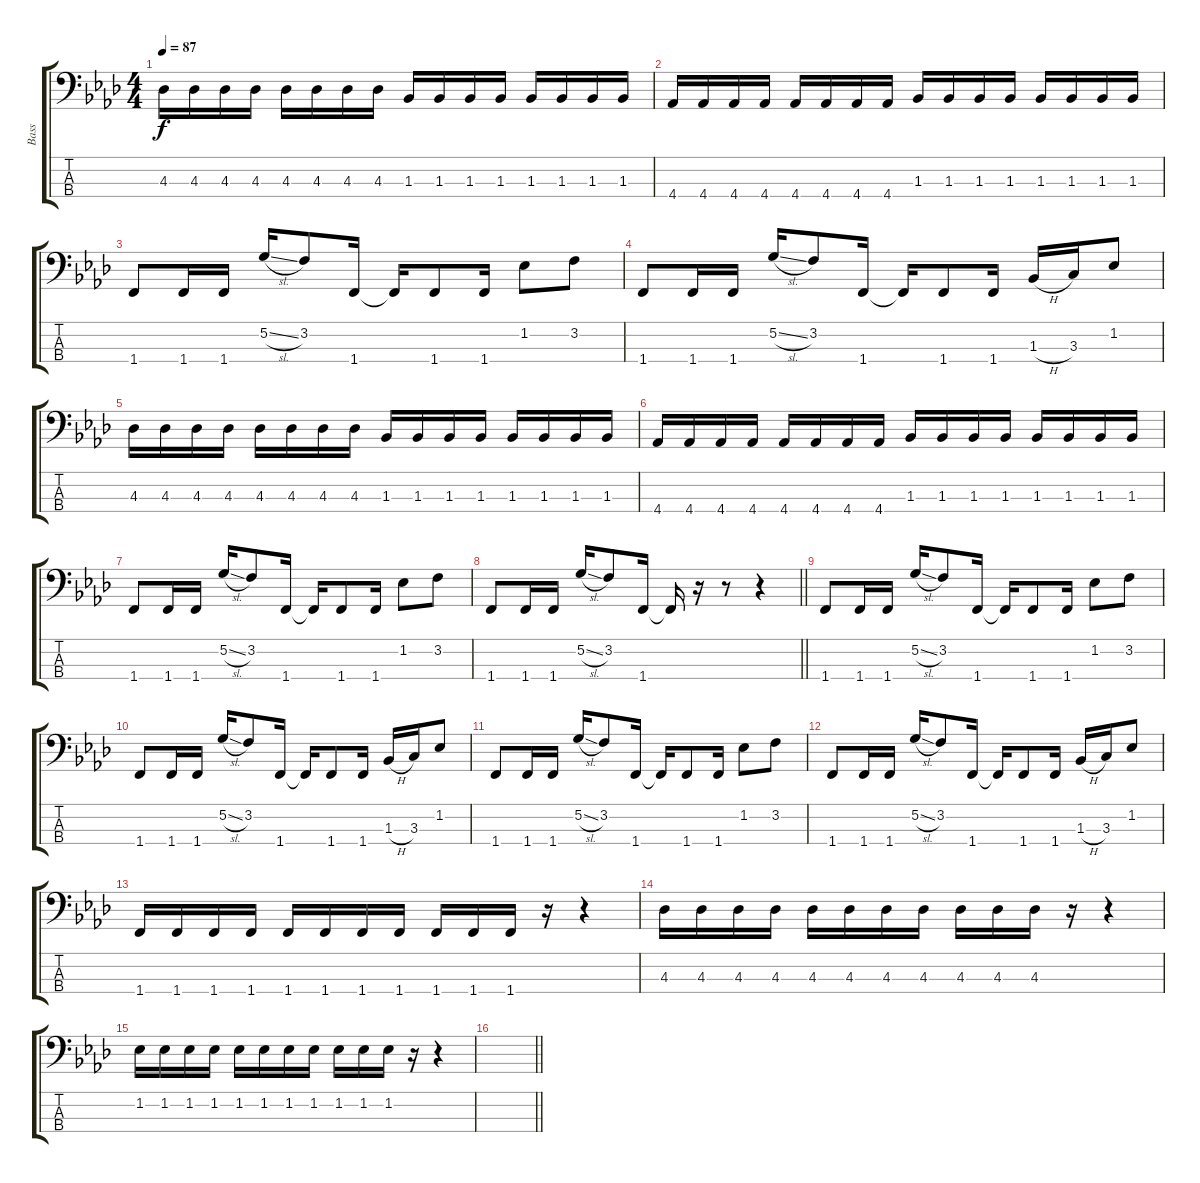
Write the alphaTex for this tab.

\track ("Bass" "Bass") {instrument electricbassfinger}
\staff {score tabs}
\tuning (G2 D2 A1 E1) {hide}
\ts (4 4)
\section ("" " ")
\tempo 87
\clef f4
\ks fminor
4.3.16{dy f} 4.3.16 4.3.16 4.3.16 4.3.16 4.3.16 4.3.16 4.3.16 1.3.16 1.3.16 1.3.16 1.3.16 1.3.16 1.3.16 1.3.16 1.3.16 |
4.4.16 4.4.16 4.4.16 4.4.16 4.4.16 4.4.16 4.4.16 4.4.16 1.3.16 1.3.16 1.3.16 1.3.16 1.3.16 1.3.16 1.3.16 1.3.16 |
1.4.8 1.4.16 1.4.16 5.2{sl}.16 3.2.8 1.4.16 1.4{t}.16 1.4.8 1.4.16 1.2.8 3.2.8 |
1.4.8 1.4.16 1.4.16 5.2{sl}.16 3.2.8 1.4.16 1.4{t}.16 1.4.8 1.4.16 1.3{h}.16 3.3.16 1.2.8 |
4.3.16 4.3.16 4.3.16 4.3.16 4.3.16 4.3.16 4.3.16 4.3.16 1.3.16 1.3.16 1.3.16 1.3.16 1.3.16 1.3.16 1.3.16 1.3.16 |
4.4.16 4.4.16 4.4.16 4.4.16 4.4.16 4.4.16 4.4.16 4.4.16 1.3.16 1.3.16 1.3.16 1.3.16 1.3.16 1.3.16 1.3.16 1.3.16 |
1.4.8 1.4.16 1.4.16 5.2{sl}.16 3.2.8 1.4.16 1.4{t}.16 1.4.8 1.4.16 1.2.8 3.2.8 |
\barLineRight lightlight
1.4.8 1.4.16 1.4.16 5.2{sl}.16 3.2.8 1.4.16 1.4{t}.16 r.16 r.8 r.4 |
\section ("" " ")
1.4.8 1.4.16 1.4.16 5.2{sl}.16 3.2.8 1.4.16 1.4{t}.16 1.4.8 1.4.16 1.2.8 3.2.8 |
1.4.8 1.4.16 1.4.16 5.2{sl}.16 3.2.8 1.4.16 1.4{t}.16 1.4.8 1.4.16 1.3{h}.16 3.3.16 1.2.8 |
1.4.8 1.4.16 1.4.16 5.2{sl}.16 3.2.8 1.4.16 1.4{t}.16 1.4.8 1.4.16 1.2.8 3.2.8 |
1.4.8 1.4.16 1.4.16 5.2{sl}.16 3.2.8 1.4.16 1.4{t}.16 1.4.8 1.4.16 1.3{h}.16 3.3.16 1.2.8 |
1.4.16 1.4.16 1.4.16 1.4.16 1.4.16 1.4.16 1.4.16 1.4.16 1.4.16 1.4.16 1.4.16 r.16 r.4 |
4.3.16 4.3.16 4.3.16 4.3.16 4.3.16 4.3.16 4.3.16 4.3.16 4.3.16 4.3.16 4.3.16 r.16 r.4 |
1.2.16 1.2.16 1.2.16 1.2.16 1.2.16 1.2.16 1.2.16 1.2.16 1.2.16 1.2.16 1.2.16 r.16 r.4 |
\barLineRight lightlight
